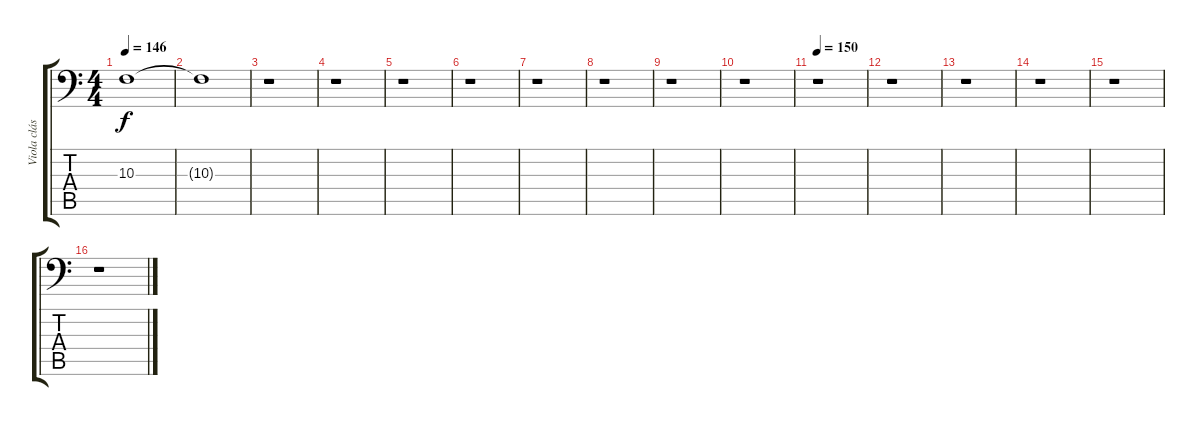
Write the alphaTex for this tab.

\track ("Viola clássica" "Viola clás") {instrument viola}
\staff {score tabs}
\tuning (E3 B2 G2 D2 A1 E1) {hide}
\ts (4 4)
\tempo 146
\clef f4
\ks c
10.3.1{dy f} |
10.3{t}.1 |
r.1 |
r.1 |
r.1 |
r.1 |
r.1 |
r.1 |
r.1 |
r.1 |
\tempo 150
r.1 |
r.1 |
r.1 |
r.1 |
r.1 |
r.1
